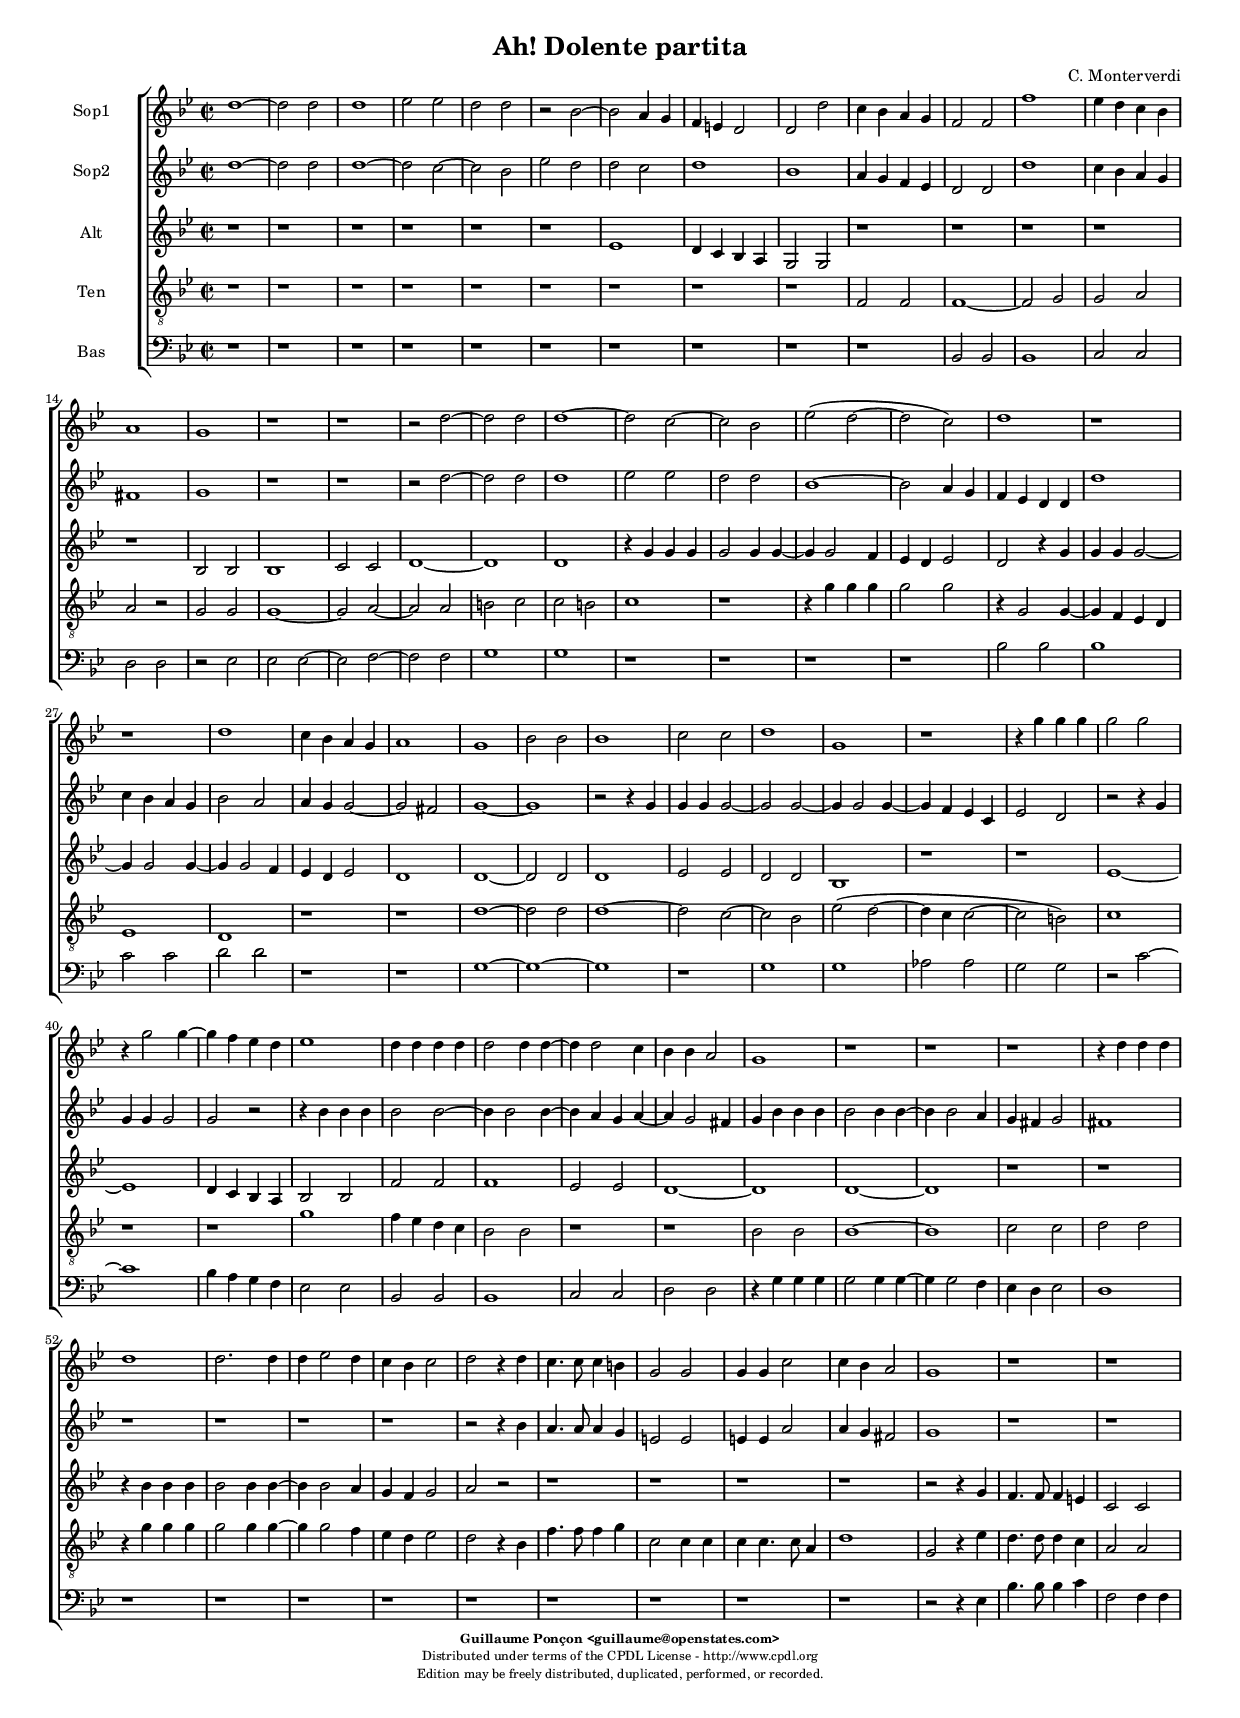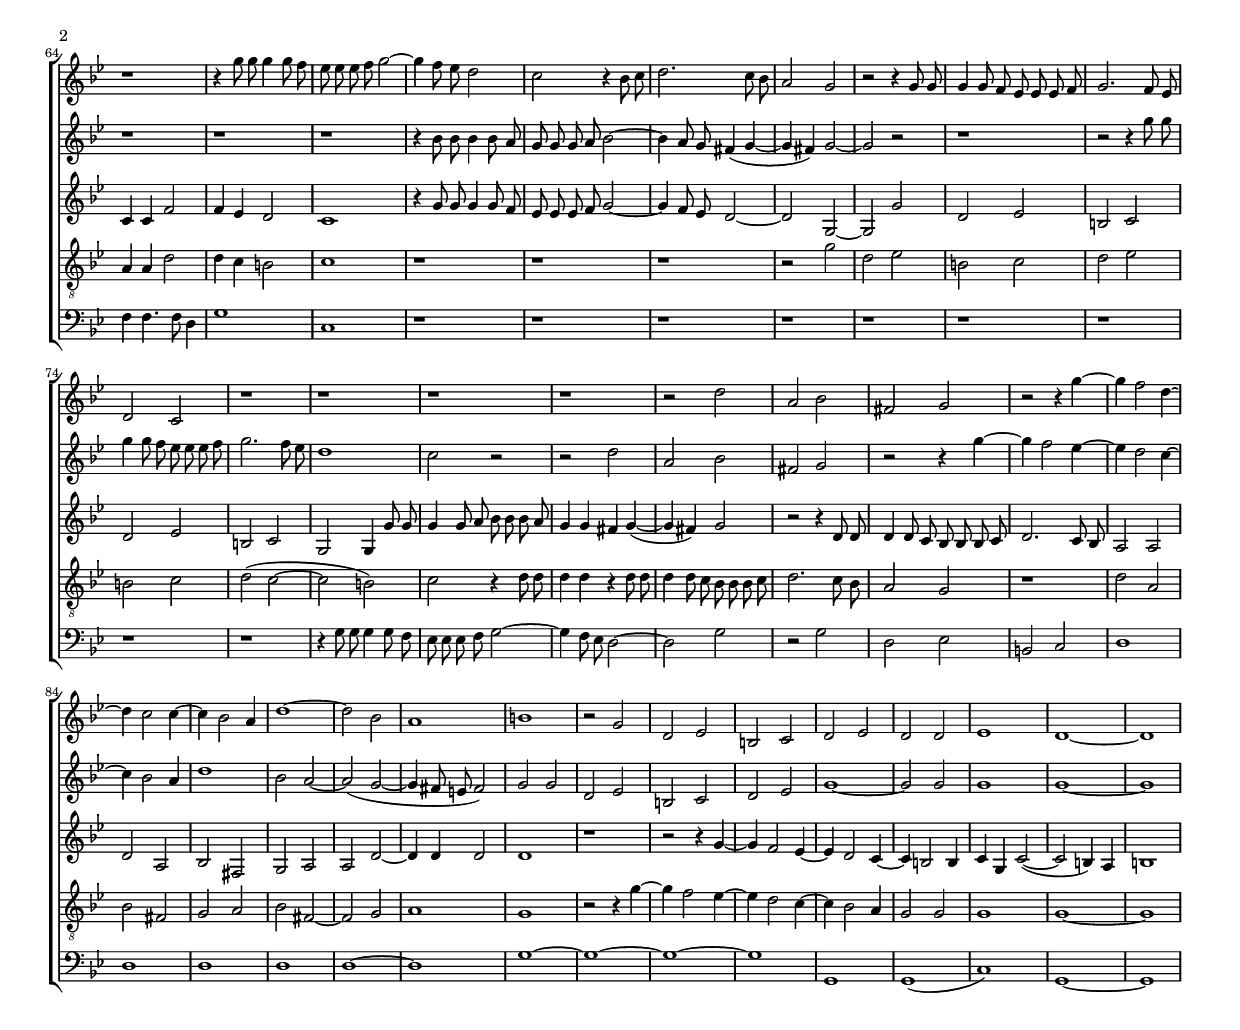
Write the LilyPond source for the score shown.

%
% Ha dolente partita
% (C) CPDL - V0.1
%
#(set-global-staff-size 14)
\paper {
#(set-paper-size "a4")
top-margin = 5\mm
bottom-margin = 10\mm
after-title-space = 5\mm
before-title-space = 0\mm
head-separation = 0\mm
left-margin = 10\mm
right-margin = 10\mm
}
\version "2.10.33"
\header {
title = "Ah! Dolente partita"
composer = "C. Monterverdi"
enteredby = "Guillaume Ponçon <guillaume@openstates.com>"
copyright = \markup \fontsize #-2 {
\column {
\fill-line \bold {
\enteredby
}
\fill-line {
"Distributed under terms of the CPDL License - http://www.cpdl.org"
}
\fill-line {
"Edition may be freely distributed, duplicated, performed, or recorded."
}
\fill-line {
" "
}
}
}
}

globalVoice = { \time 2/2 \autoBeamOff \key g \minor }

sopraoneVoice =  \new Voice = "sopraoneVoice" {
\relative c'' {
\clef treble
\globalVoice
d1~
d2 d
d1
ees2 ees
d d
r bes~
bes a4 g
f e d2
d d'
c4 bes a g
f2 f
f'1
ees4 d c bes
a1
g
r r

r2 d'~
d d
d1~
d2 c~
c bes
ees( d~
d c)
d1
r r

d
c4 bes a g
a1
g
bes2 bes
bes1
c2 c
d1
g,
r

r4 g' g g
g2 g
r4 g2 g4~
g f ees d
ees1
d4 d d d
d2 d4 d~
d d2 c4
bes bes a2
g1
r r r

r4 d' d d
d1
d2. d4
d ees2 d4
c bes c2
d r4 d
c4. c8 c4 b
g2 g
g4 g c2
c4 bes a2
g1
r r r

r4 g'8 g g4 g8 f
ees ees ees f g2~
g4 f8 ees d2
c2 r4 bes8 c
d2. c8 bes
a2 g

r2 r4 g8 g
g4 g8 f ees ees ees f
g2. f8 ees
d2 c
r1 r r r

r2 d'
a bes
fis g
r2 r4 g'~
g f2 d4~
d c2 c4~
c bes2 a4
d1~
d2 bes
a1
b
r2 g
d ees
b c
d ees
d d
ees1
d~
d
}
}

sopratwoVoice =  \new Voice = "sopratwoVoice" {
\relative c'' {
\clef treble
\globalVoice
d1~
d2 d
d1~
d2 c~
c bes
ees d
d c
d1
bes
a4 g f ees
d2 d
d'1
c4 bes a g
fis1
g
r r

r2 d'~
d d
d1
ees2 ees
d d
bes1~
bes2 a4 g
f ees d d
d'1
c4 bes a g
bes2 a
a4 g g2~
g fis
g1~
g

r2 r4 g
g g g2~
g g~
g4 g2 g4~
g f ees c
ees2 d

r2 r4 g
g g g2
g r

r4 bes bes bes
bes2 bes~
bes4 bes2 bes4~
bes a g a~
a g2 fis4
g bes bes bes
bes2 bes4 bes~
bes bes2 a4
g fis g2
fis1
r r r r

r2 r4 bes
a4. a8 a4 g
e2 e
e4 e a2
a4 g fis2
g1
r r r r r

r4 bes8 bes bes4 bes8 a
g g g a bes2~
bes4 a8 g fis4( g~
g fis) g2~
g r
r1

r2 r4 g'8 g
g4 g8 f ees ees ees f
g2. f8 ees
d1
c2 r

r d
a bes
fis g
r r4 g'~
g f2 ees4~
ees d2 c4~
c bes2 a4
d1
bes2 a~
a( g~
g4 fis8 e fis2)
g g
d ees
b c
d ees
g1~
g2 g
g1
g~
g
}
}

altiVoice =  \new Voice = "altiVoice" {
\relative c' {
\clef treble
\globalVoice
r1 r r r r r

ees
d4 c bes a
g2 g
r1 r r r r

bes2 bes
bes1
c2 c
d1~
d
d
r4 g g g
g2 g4 g~
g g2 f4
ees d ees2
d r4 g
g g g2~
g4 g2 g4~
g g2 f4
ees d ees2
d1
d1~
d2 d
d1
ees2 ees
d d
bes1
r r

ees~
ees
d4 c bes a
bes2 bes
f' f
f1
ees2 ees
d1~
d
d~
d
r r

r4 bes' bes bes
bes2 bes4 bes~
bes bes2 a4
g f g2
a r
r1 r r r

r2 r4 g
f4. f8 f4 e
c2 c
c4 c f2
f4 ees d2
c1

r4 g'8 g g4 g8 f
ees ees ees f g2~
g4 f8 ees d2~
d g,~
g g'
d ees
b c
d ees
b c
g g4 g'8 g
g4 g8 a bes bes bes a
g4 g fis g~(
g fis) g2

r2 r4 d8 d
d4 d8 c bes bes bes c
d2. c8 bes
a2 a
d a
bes fis
g a
a d~
d4 d d2
d1
r
r2 r4 g~
g f2 ees4~
ees d2 c4~
c b2 b4
c g c2~(
c b4) a
b1

}
}

tenorVoice =  \new Voice = "tenorVoice" {
\relative c {
\clef "G_8"
\globalVoice
r1 r r r r r r r r

f2 f
f1~
f2 g
g a
a r
g g
g1~
g2 a~
a a
b c
c b
c1
r

r4 g' g g
g2 g
r4 g,2 g4~
g f ees d
ees1
d
r r

d'~
d2 d
d1~
d2 c~
c bes
ees( d~
d4 c c2~
c b)
c1
r r

g'
f4 ees d c
bes2 bes
r1 r

bes2 bes
bes1~
bes
c2 c
d d
r4 g g g
g2 g4 g~
g g2 f4
ees d ees2
d r4 bes
f'4. f8 f4 g
c,2 c4 c
c c4. c8 a4
d1

g,2 r4 ees'
d4. d8 d4 c
a2 a
a4 a d2
d4 c b2
c1
r1 r r

r2 g'
d ees
b c
d ees
b c
d( c~
c b)
c r4 d8 d
d4 d r d8 d
d4 d8 c bes bes bes c
d2. c8 bes
a2 g
r1

d'2 a
bes fis
g a
bes fis~
fis g
a1
g

r2 r4 g'~
g f2 ees4~
ees d2 c4~
c bes2 a4
g2 g
g1
g~
g
}
}

bassVoice =  \new Voice = "bassVoice" {
\relative c' {
\clef "bass"
\globalVoice
r1 r r r r
r r r r r
bes,2 bes
bes1
c2 c
d d
r ees
ees ees~
ees f~
f f
g1
g
r r r r

bes2 bes
bes1
c2 c
d d
r1 r

g,~
g~
g
r

g
g
aes2 aes
g g
r c~
c1
bes4 a g f

ees2 ees
bes bes
bes1
c2 c
d d

r4 g g g
g2 g4 g~
g g2 f4
ees d ees2
d1
r r r r r
r r r r

r2 r4 ees
bes'4. bes8 bes4 c
f,2 f4 f
f f4. f8 d4
g1
c,1
r r r r r r r r r

r4 g'8 g g4 g8 f
ees ees ees f g2~
g4 f8 ees d2~
d g
r g
d ees
b c
d1
d
d
d
d~
d
g~
g~
g~
g
g,
g(
c)
g~
g
}
}

%
% STAFFS
%

sopraoneStaff = \new Staff = "sopraoneStaff" {
\set Staff.midiInstrument = #"recorder"
\set Staff.instrumentName = #"Sop1"
<<
\sopraoneVoice
>>
}

sopratwoStaff = \new Staff = "sopratwoStaff" {
\set Staff.midiInstrument = #"recorder"
\set Staff.instrumentName = #"Sop2"
<<
\sopratwoVoice
>>
}

altiStaff = \new Staff = "altiStaff" {
\set Staff.midiInstrument = #"recorder"
\set Staff.instrumentName = #"Alt"
<<
\altiVoice
>>
}

tenorStaff = \new Staff = "tenorStaff" {
\set Staff.midiInstrument = #"recorder"
\set Staff.instrumentName = #"Ten"
<<
\tenorVoice
>>
}

bassStaff = \new Staff = "bassStaff" {
\set Staff.midiInstrument = #"acoustic grand"
\set Staff.instrumentName = #"Bas"
<<
\bassVoice
>>
}

%
% Lyrics
%

tenorWords = \lyricmode {
}

\score {
\new ChoirStaff <<
\sopraoneStaff
\sopratwoStaff
\altiStaff
\tenorStaff
\bassStaff
>>
\layout { }
\midi {
\context {
\Score
tempoWholesPerMinute = #(ly:make-moment 65 2)
}
}
}
